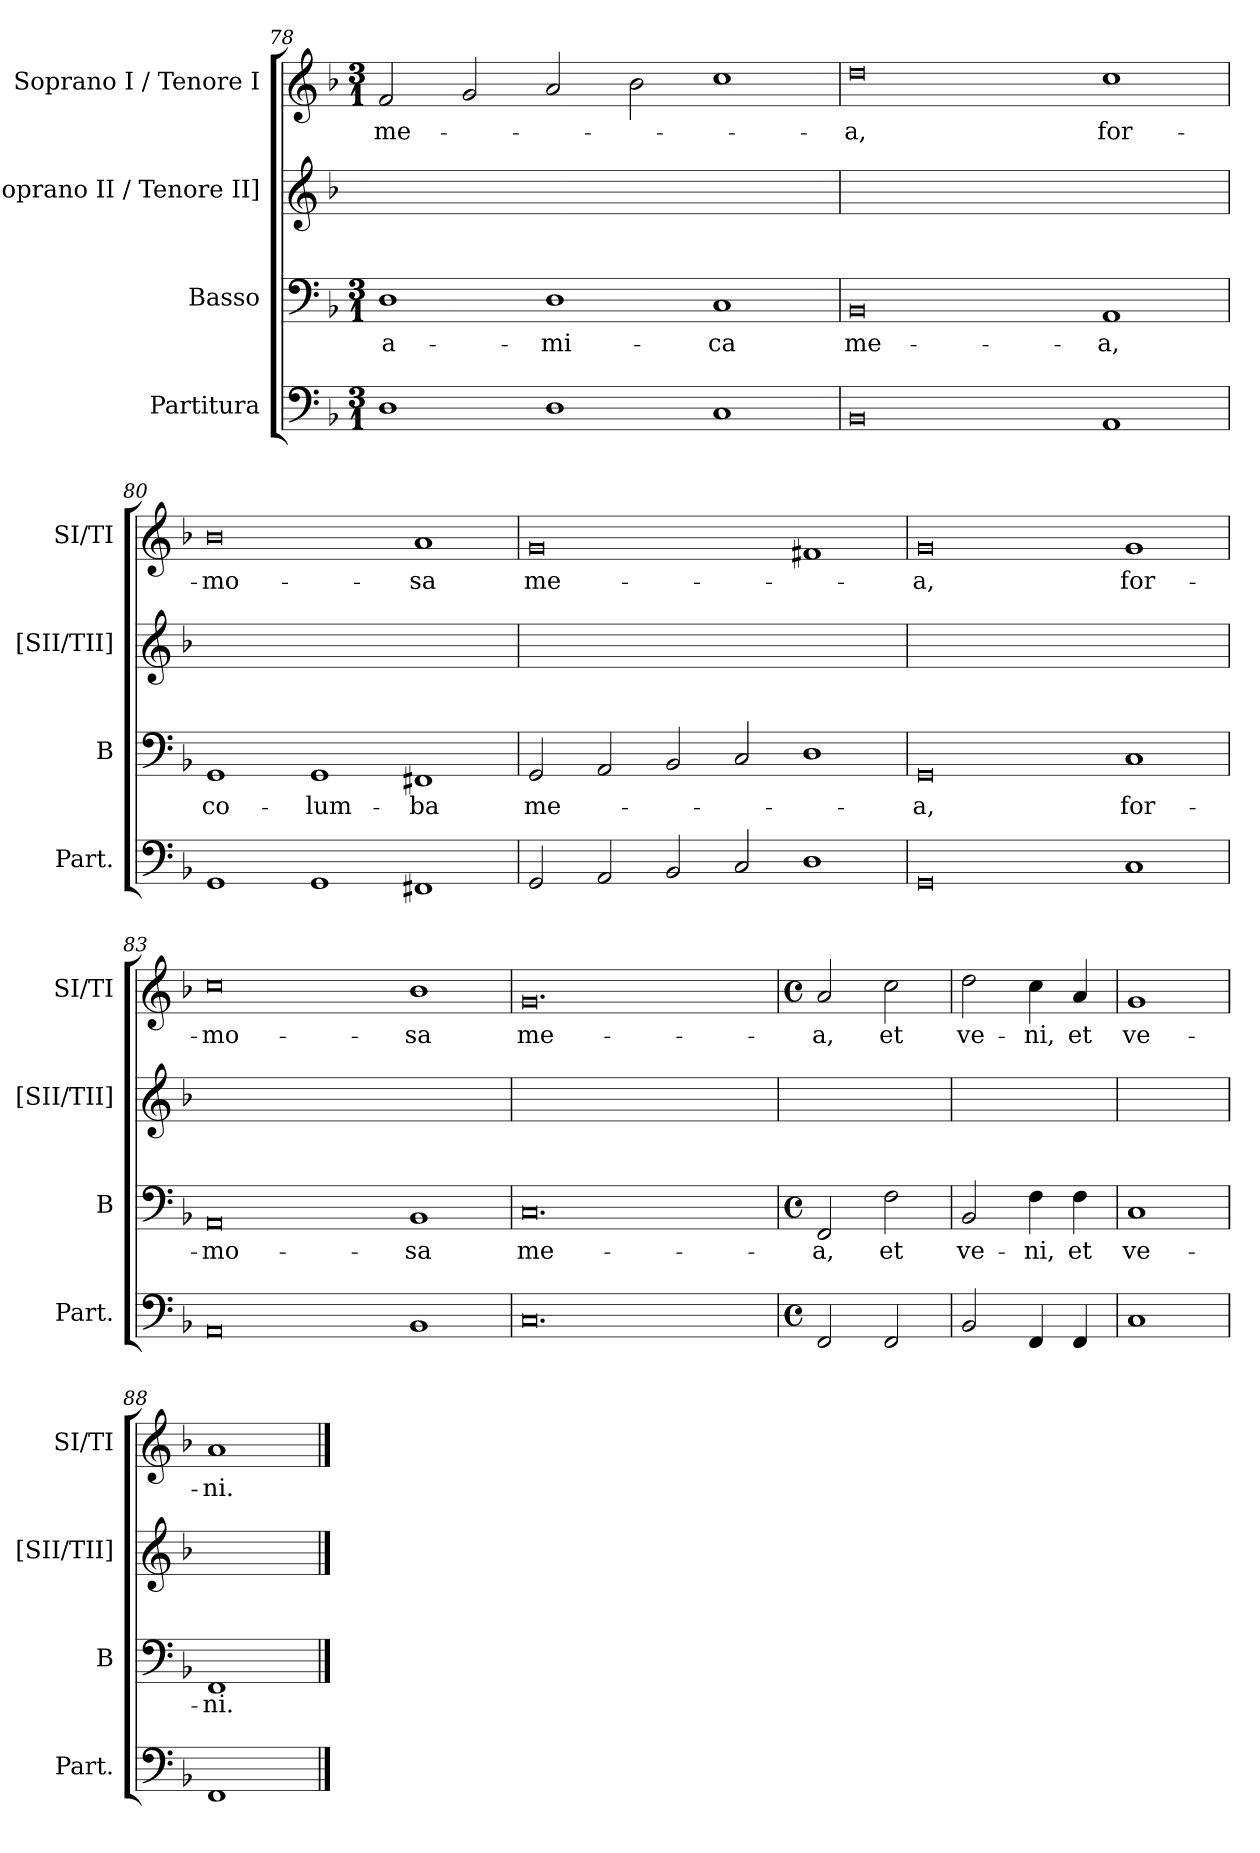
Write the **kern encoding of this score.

**kern	**kern	**text	**kern	**kern	**text
*part4	*part3	*part3	*part2	*part1	*part1
*staff4	*staff3	*staff3	*staff2	*staff1	*staff1
*I"Partitura	*I"Basso	*	*I"[Soprano II / Tenore II]	*I"Soprano I / Tenore I	*
*I'Part.	*I'B	*	*I'[SII/TII]	*I'SI/TI	*
*clefF4	*clefF4	*	*clefG2	*clefG2	*
*k[b-]	*k[b-]	*	*k[b-]	*k[b-]	*
*F:	*F:	*	*F:	*F:	*
*M3/1	*M3/1	*	*	*M3/1	*
=78	=78	=78	=78	=78	=78
1D	1D	a-	1ryy	2f/	me-
.	.	.	.	2g/	.
1D	1D	-mi-	0ryy	2a/	.
.	.	.	.	2b-\	.
1C	1C	-ca	.	1cc	.
=79	=79	=79	=79	=79	=79
0BB-	0BB-	me-	1ryy	0dd	-a,
.	.	.	0ryy	.	.
1AA	1AA	-a,	.	1cc	for-
=80	=80	=80	=80	=80	=80
1GG	1GG	co-	1ryy	0b-	-mo-
1GG	1GG	-lum-	0ryy	.	.
1FF#X	1FF#X	-ba	.	1a	-sa
=81	=81	=81	=81	=81	=81
2GG/	2GG/	me-	1ryy	0g	me-
2AA/	2AA/	.	.	.	.
2BB-/	2BB-/	.	0ryy	.	.
2C/	2C/	.	.	.	.
1D	1D	.	.	1f#X	.
=82	=82	=82	=82	=82	=82
0GG	0GG	-a,	1ryy	0g	-a,
.	.	.	0ryy	.	.
1C	1C	for-	.	1g	for-
=83	=83	=83	=83	=83	=83
0AA	0AA	-mo-	1ryy	0cc	-mo-
.	.	.	0ryy	.	.
1BB-	1BB-	-sa	.	1b-	-sa
=84	=84	=84	=84	=84	=84
0.C	0.C	me-	1ryy	0.g	me-
.	.	.	0ryy	.	.
=85	=85	=85	=85	=85	=85
*M4/4	*M4/4	*	*	*M4/4	*
*met(c)	*met(c)	*	*	*met(c)	*
*	*	*	*	*MM120	*
2FF/	2FF/	-a,	1ryy	2a/	-a,
2FF/	2F\	et	.	2cc\	et
=86	=86	=86	=86	=86	=86
2BB-/	2BB-/	ve-	1ryy	2dd\	ve-
4FF/	4F\	-ni,	.	4cc\	-ni,
4FF/	4F\	et	.	4a/	et
=87	=87	=87	=87	=87	=87
1C	1C	ve-	1ryy	1g	ve-
=88	=88	=88	=88	=88	=88
1FF	1FF	-ni.	1ryy	1a	-ni.
==	==	==	==	==	==
*-	*-	*-	*-	*-	*-
